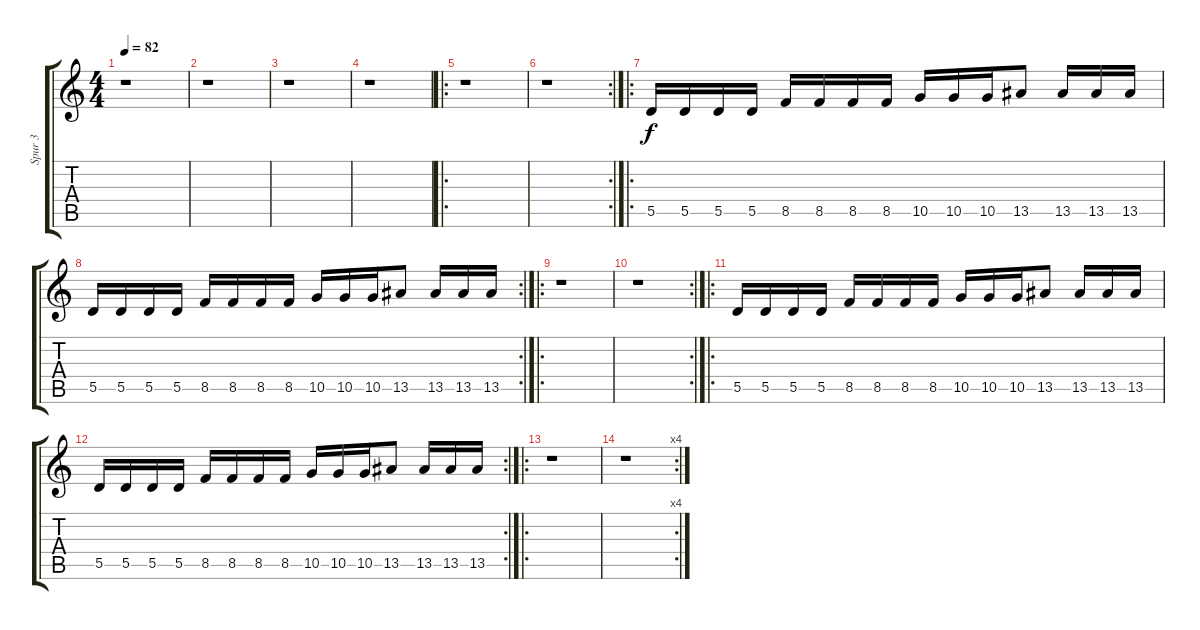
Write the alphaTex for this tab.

\track ("Spur 3" "Spur 3") {instrument overdrivenguitar}
\staff {score tabs}
\tuning (E4 B3 G3 D3 A2 E2) {hide}
\ts (4 4)
\tempo 82
\clef g2
\ks c
r.1{dy f} |
r.1 |
r.1 |
r.1 |
\ro
r.1 |
\rc 2
r.1 |
\ro
5.5.16 5.5.16 5.5.16 5.5.16 8.5.16 8.5.16 8.5.16 8.5.16 10.5.16 10.5.16 10.5.16 13.5.8 13.5.16 13.5.16 13.5.16 |
\rc 2
5.5.16 5.5.16 5.5.16 5.5.16 8.5.16 8.5.16 8.5.16 8.5.16 10.5.16 10.5.16 10.5.16 13.5.8 13.5.16 13.5.16 13.5.16 |
\ro
r.1 |
\rc 2
r.1 |
\ro
5.5.16 5.5.16 5.5.16 5.5.16 8.5.16 8.5.16 8.5.16 8.5.16 10.5.16 10.5.16 10.5.16 13.5.8 13.5.16 13.5.16 13.5.16 |
\rc 2
5.5.16 5.5.16 5.5.16 5.5.16 8.5.16 8.5.16 8.5.16 8.5.16 10.5.16 10.5.16 10.5.16 13.5.8 13.5.16 13.5.16 13.5.16 |
\ro
r.1 |
\rc 4
r.1
